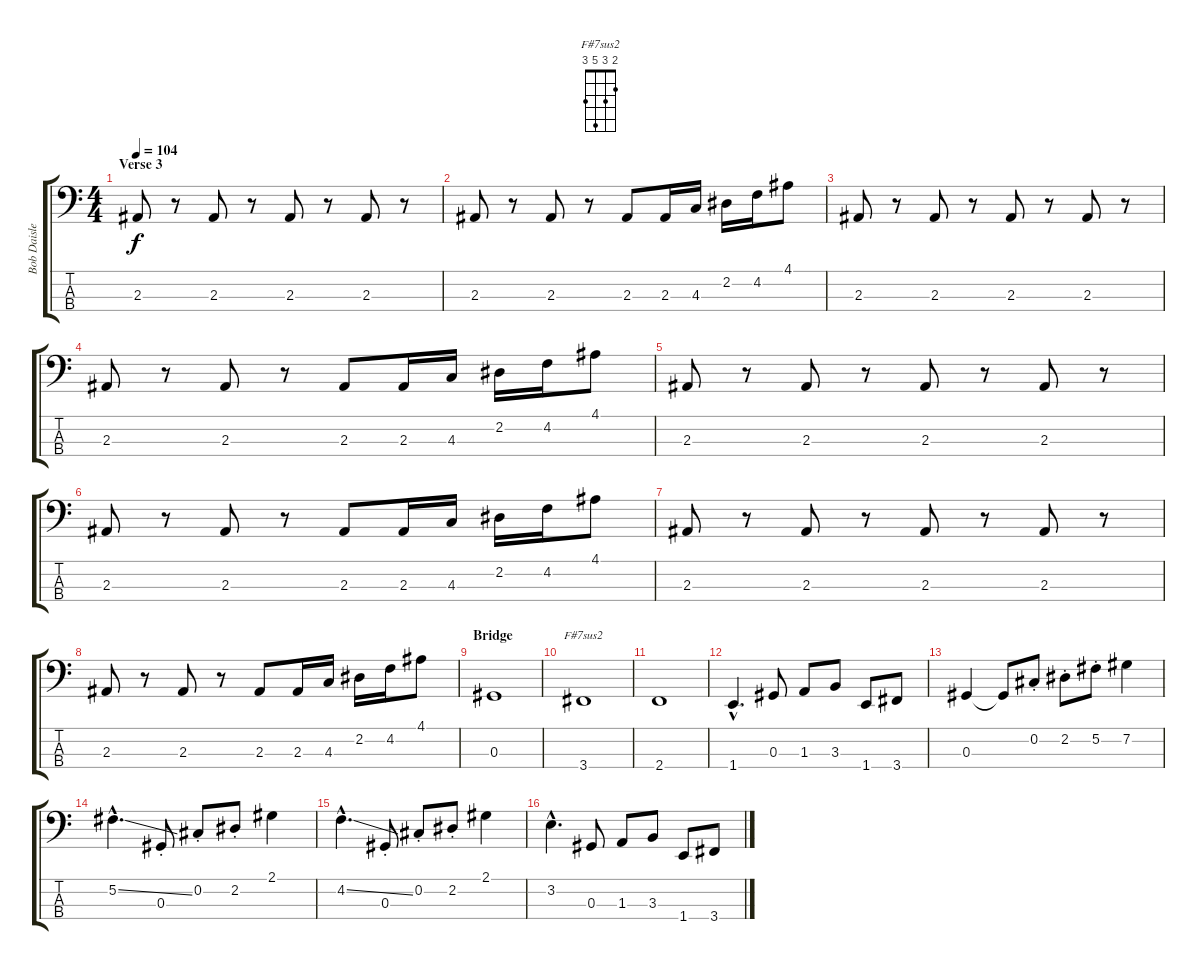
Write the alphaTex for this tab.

\track ("Bob Daisley" "Bob Daisle") {instrument electricbassfinger}
\staff {score tabs}
\tuning (Gb2 Db2 Ab1 Eb1) {hide}
\chord ("F#7sus2" 2 3 5 3)
\ts (4 4)
\section ("" "Verse 3")
\tempo 104
\clef f4
\ks c
2.3.8{dy f} r.8 2.3.8 r.8 2.3.8 r.8 2.3.8 r.8 |
2.3.8 r.8 2.3.8 r.8 2.3.8 2.3.16 4.3.16 2.2.16 4.2.16 4.1.8 |
2.3.8 r.8 2.3.8 r.8 2.3.8 r.8 2.3.8 r.8 |
2.3.8 r.8 2.3.8 r.8 2.3.8 2.3.16 4.3.16 2.2.16 4.2.16 4.1.8 |
2.3.8 r.8 2.3.8 r.8 2.3.8 r.8 2.3.8 r.8 |
2.3.8 r.8 2.3.8 r.8 2.3.8 2.3.16 4.3.16 2.2.16 4.2.16 4.1.8 |
2.3.8 r.8 2.3.8 r.8 2.3.8 r.8 2.3.8 r.8 |
2.3.8 r.8 2.3.8 r.8 2.3.8 2.3.16 4.3.16 2.2.16 4.2.16 4.1.8 |
\section ("" "Bridge")
0.3.1 |
3.4.1{ch "F#7sus2"} |
2.4.1 |
1.4{hac}.4{d} 0.3.8 1.3.8 3.3.8 1.4.8 3.4.8 |
0.3.4 0.3{t}.8 0.2{st}.8 2.2{st}.8 5.2{st}.8 7.2.4 |
5.2{ss hac}.4{d} 0.3{st}.8 0.2{st}.8 2.2{st}.8 2.1.4 |
4.2{ss hac}.4{d} 0.3{st}.8 0.2{st}.8 2.2{st}.8 2.1.4 |
3.2{hac}.4{d} 0.3.8 1.3.8 3.3.8 1.4.8 3.4.8
